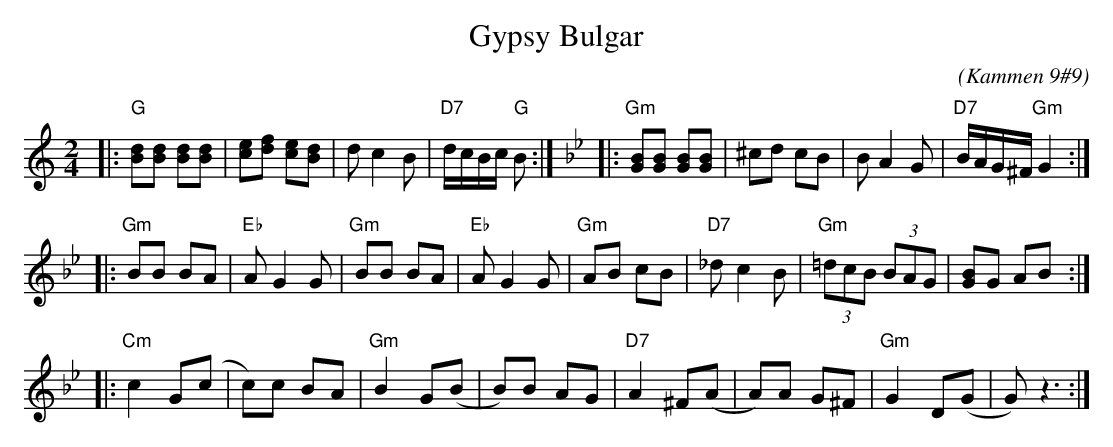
X:1
T: Gypsy Bulgar
C: (Kammen 9#9)
M: 2/4
L: 1/8
K: Gmix
|: "G"[Bd][Bd] [Bd][Bd] | [ce][df] [ce][Bd] | dc2 B | "D7"d/c/B/c/ "G"B :| [K:Gm] \
|: "Gm"[GB][GB] [GB][GB] | ^cd cB | BA2 G | "D7"B/A/G/^F/ "Gm"G2 :|
|: "Gm"BB BA | "Eb"AG2 G | "Gm"BB BA | "Eb"AG2 G | "Gm"AB cB | "D7"_dc2 B | "Gm"(3=dcB (3BAG | [GB]G AB :|
|: "Cm"c2 G(c | c)c BA | "Gm"B2 G(B | B)B AG | "D7"A2 ^F(A | A)A G^F | "Gm"G2 D(G | G) z3 :|
